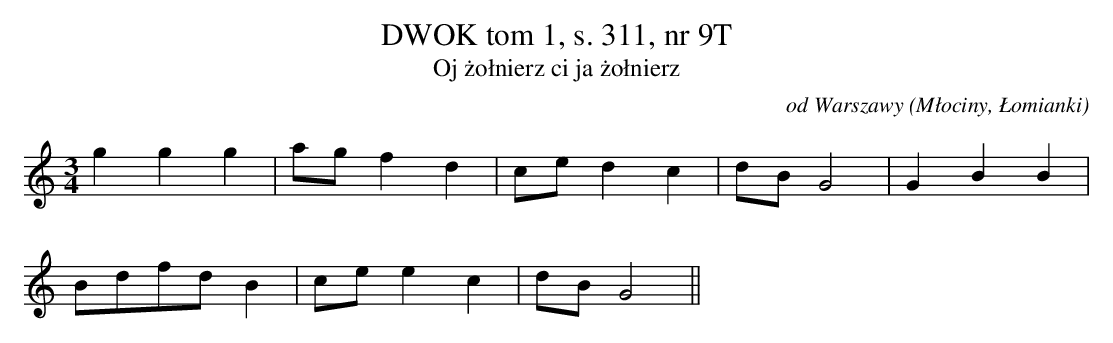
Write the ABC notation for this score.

X:1
T: DWOK tom 1, s. 311, nr 9T
T: Oj żołnierz ci ja żołnierz
O: od Warszawy (Młociny, Łomianki)
M: 3/4
L: 1/8
K: C
g2g2g2 | agf2d2 | ced2c2 | dBG4 | G2B2B2 |
BdfdB2 | cee2c2 | dBG4||
